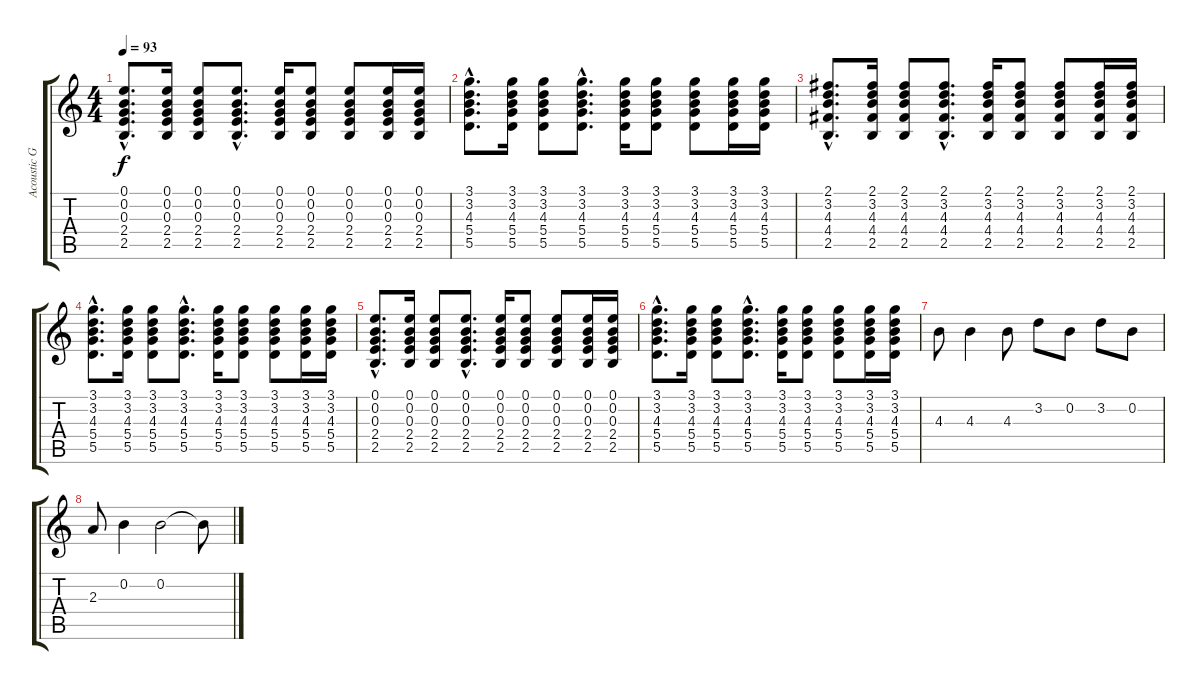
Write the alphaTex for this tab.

\track ("Acoustic Guitar (Fran)" "Acoustic G") {instrument acousticguitarsteel}
\staff {score tabs}
\tuning (E4 B3 G3 D3 A2 E2) {hide}
\ts (4 4)
\tempo 93
\clef g2
\ks c
(0.1{hac} 0.2{hac} 0.3{hac} 2.4{hac} 2.5{hac}).8{d dy f} (0.1 0.2 0.3 2.4 2.5).16 (0.1 0.2 0.3 2.4 2.5).8 (0.1{hac} 0.2{hac} 0.3{hac} 2.4{hac} 2.5{hac}).8{d} (0.1 0.2 0.3 2.4 2.5).16 (0.1 0.2 0.3 2.4 2.5).8 (0.1 0.2 0.3 2.4 2.5).8 (0.1 0.2 0.3 2.4 2.5).16 (0.1 0.2 0.3 2.4 2.5).16 |
(3.1{hac} 3.2{hac} 4.3{hac} 5.4{hac} 5.5{hac}).8{d} (3.1 3.2 4.3 5.4 5.5).16 (3.1 3.2 4.3 5.4 5.5).8 (3.1{hac} 3.2{hac} 4.3{hac} 5.4{hac} 5.5{hac}).8{d} (3.1 3.2 4.3 5.4 5.5).16 (3.1 3.2 4.3 5.4 5.5).8 (3.1 3.2 4.3 5.4 5.5).8 (3.1 3.2 4.3 5.4 5.5).16 (3.1 3.2 4.3 5.4 5.5).16 |
(2.1{hac} 3.2{hac} 4.3{hac} 4.4{hac} 2.5{hac}).8{d} (2.1 3.2 4.3 4.4 2.5).16 (2.1 3.2 4.3 4.4 2.5).8 (2.1{hac} 3.2{hac} 4.3{hac} 4.4{hac} 2.5{hac}).8{d} (2.1 3.2 4.3 4.4 2.5).16 (2.1 3.2 4.3 4.4 2.5).8 (2.1 3.2 4.3 4.4 2.5).8 (2.1 3.2 4.3 4.4 2.5).16 (2.1 3.2 4.3 4.4 2.5).16 |
(3.1{hac} 3.2{hac} 4.3{hac} 5.4{hac} 5.5{hac}).8{d} (3.1 3.2 4.3 5.4 5.5).16 (3.1 3.2 4.3 5.4 5.5).8 (3.1{hac} 3.2{hac} 4.3{hac} 5.4{hac} 5.5{hac}).8{d} (3.1 3.2 4.3 5.4 5.5).16 (3.1 3.2 4.3 5.4 5.5).8 (3.1 3.2 4.3 5.4 5.5).8 (3.1 3.2 4.3 5.4 5.5).16 (3.1 3.2 4.3 5.4 5.5).16 |
(0.1{hac} 0.2{hac} 0.3{hac} 2.4{hac} 2.5{hac}).8{d} (0.1 0.2 0.3 2.4 2.5).16 (0.1 0.2 0.3 2.4 2.5).8 (0.1{hac} 0.2{hac} 0.3{hac} 2.4{hac} 2.5{hac}).8{d} (0.1 0.2 0.3 2.4 2.5).16 (0.1 0.2 0.3 2.4 2.5).8 (0.1 0.2 0.3 2.4 2.5).8 (0.1 0.2 0.3 2.4 2.5).16 (0.1 0.2 0.3 2.4 2.5).16 |
(3.1{hac} 3.2{hac} 4.3{hac} 5.4{hac} 5.5{hac}).8{d} (3.1 3.2 4.3 5.4 5.5).16 (3.1 3.2 4.3 5.4 5.5).8 (3.1{hac} 3.2{hac} 4.3{hac} 5.4{hac} 5.5{hac}).8{d} (3.1 3.2 4.3 5.4 5.5).16 (3.1 3.2 4.3 5.4 5.5).8 (3.1 3.2 4.3 5.4 5.5).8 (3.1 3.2 4.3 5.4 5.5).16 (3.1 3.2 4.3 5.4 5.5).16 |
4.3.8 4.3.4 4.3.8 3.2.8 0.2.8 3.2.8 0.2.8 |
2.3.8 0.2.4 0.2.2 0.2{t}.8
